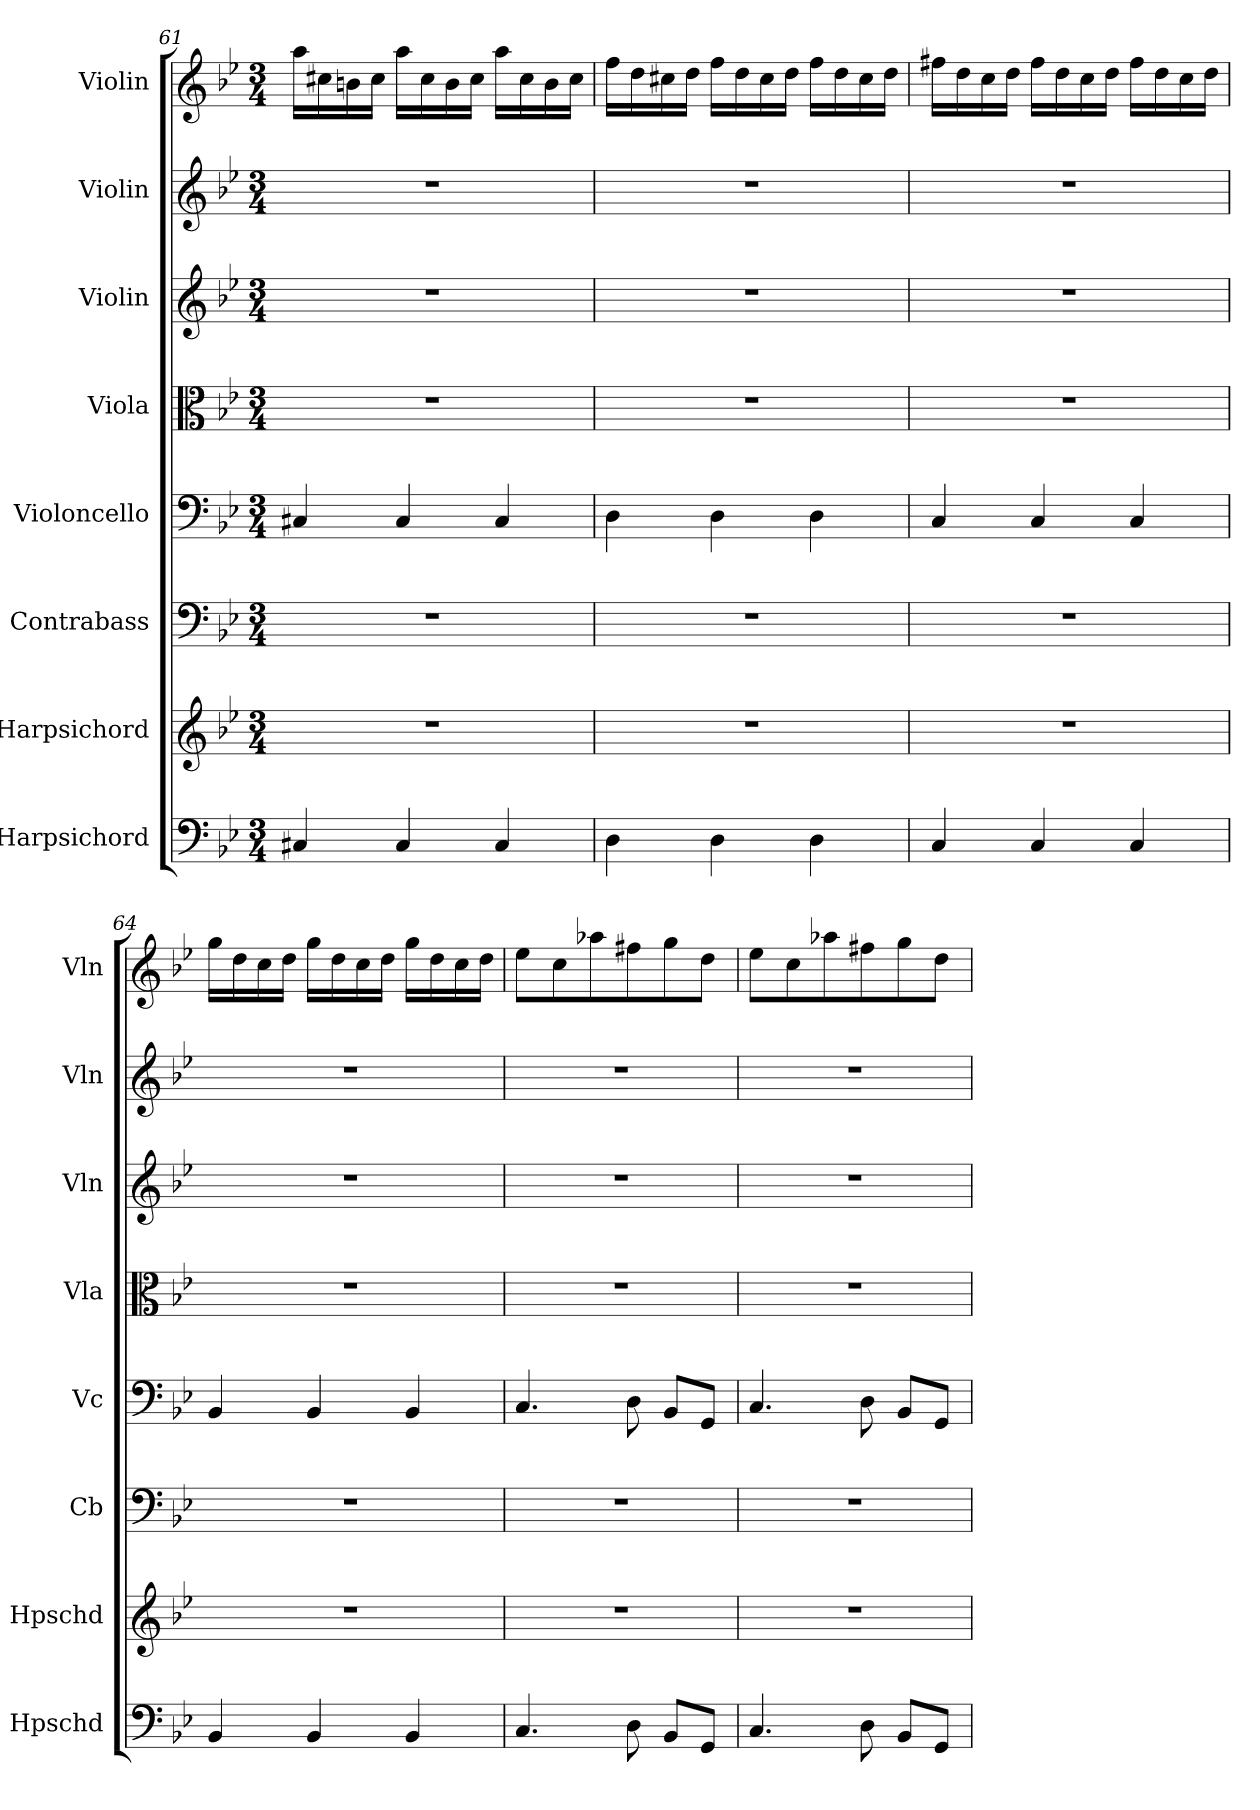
**kern	**kern	**kern	**kern	**kern	**kern	**kern	**kern
*part8	*part7	*part6	*part5	*part4	*part3	*part2	*part1
*staff8	*staff7	*staff6	*staff5	*staff4	*staff3	*staff2	*staff1
*I"Harpsichord	*I"Harpsichord	*I"Contrabass	*I"Violoncello	*I"Viola	*I"Violin	*I"Violin	*I"Violin
*I'Hpschd	*I'Hpschd	*I'Cb	*I'Vc	*I'Vla	*I'Vln	*I'Vln	*I'Vln
*clefF4	*clefG2	*clefF4	*clefF4	*clefC3	*clefG2	*clefG2	*clefG2
*k[b-e-]	*k[b-e-]	*k[b-e-]	*k[b-e-]	*k[b-e-]	*k[b-e-]	*k[b-e-]	*k[b-e-]
*M3/4	*M3/4	*M3/4	*M3/4	*M3/4	*M3/4	*M3/4	*M3/4
=61	=61	=61	=61	=61	=61	=61	=61
4C#X/	2.r	2.r	4C#X/	2.r	2.r	2.r	16aa\LL
.	.	.	.	.	.	.	16cc#X\
.	.	.	.	.	.	.	16bn\
.	.	.	.	.	.	.	16cc#\JJ
4C#/	.	.	4C#/	.	.	.	16aa\LL
.	.	.	.	.	.	.	16cc#\
.	.	.	.	.	.	.	16b\
.	.	.	.	.	.	.	16cc#\JJ
4C#/	.	.	4C#/	.	.	.	16aa\LL
.	.	.	.	.	.	.	16cc#\
.	.	.	.	.	.	.	16b\
.	.	.	.	.	.	.	16cc#\JJ
=62	=62	=62	=62	=62	=62	=62	=62
4D\	2.r	2.r	4D\	2.r	2.r	2.r	16ff\LL
.	.	.	.	.	.	.	16dd\
.	.	.	.	.	.	.	16cc#X\
.	.	.	.	.	.	.	16dd\JJ
4D\	.	.	4D\	.	.	.	16ff\LL
.	.	.	.	.	.	.	16dd\
.	.	.	.	.	.	.	16cc#\
.	.	.	.	.	.	.	16dd\JJ
4D\	.	.	4D\	.	.	.	16ff\LL
.	.	.	.	.	.	.	16dd\
.	.	.	.	.	.	.	16cc#\
.	.	.	.	.	.	.	16dd\JJ
=63	=63	=63	=63	=63	=63	=63	=63
4C/	2.r	2.r	4C/	2.r	2.r	2.r	16ff#X\LL
.	.	.	.	.	.	.	16dd\
.	.	.	.	.	.	.	16cc\
.	.	.	.	.	.	.	16dd\JJ
4C/	.	.	4C/	.	.	.	16ff#\LL
.	.	.	.	.	.	.	16dd\
.	.	.	.	.	.	.	16cc\
.	.	.	.	.	.	.	16dd\JJ
4C/	.	.	4C/	.	.	.	16ff#\LL
.	.	.	.	.	.	.	16dd\
.	.	.	.	.	.	.	16cc\
.	.	.	.	.	.	.	16dd\JJ
=64	=64	=64	=64	=64	=64	=64	=64
4BB-/	2.r	2.r	4BB-/	2.r	2.r	2.r	16gg\LL
.	.	.	.	.	.	.	16dd\
.	.	.	.	.	.	.	16cc\
.	.	.	.	.	.	.	16dd\JJ
4BB-/	.	.	4BB-/	.	.	.	16gg\LL
.	.	.	.	.	.	.	16dd\
.	.	.	.	.	.	.	16cc\
.	.	.	.	.	.	.	16dd\JJ
4BB-/	.	.	4BB-/	.	.	.	16gg\LL
.	.	.	.	.	.	.	16dd\
.	.	.	.	.	.	.	16cc\
.	.	.	.	.	.	.	16dd\JJ
=65	=65	=65	=65	=65	=65	=65	=65
4.C/	2.r	2.r	4.C/	2.r	2.r	2.r	8ee-\L
.	.	.	.	.	.	.	8cc\
.	.	.	.	.	.	.	8aa-X\
8D\	.	.	8D\	.	.	.	8ff#X\
8BB-/L	.	.	8BB-/L	.	.	.	8gg\
8GG/J	.	.	8GG/J	.	.	.	8dd\J
=66	=66	=66	=66	=66	=66	=66	=66
4.C/	2.r	2.r	4.C/	2.r	2.r	2.r	8ee-\L
.	.	.	.	.	.	.	8cc\
.	.	.	.	.	.	.	8aa-X\
8D\	.	.	8D\	.	.	.	8ff#X\
8BB-/L	.	.	8BB-/L	.	.	.	8gg\
8GG/J	.	.	8GG/J	.	.	.	8dd\J
=	=	=	=	=	=	=	=
*-	*-	*-	*-	*-	*-	*-	*-
